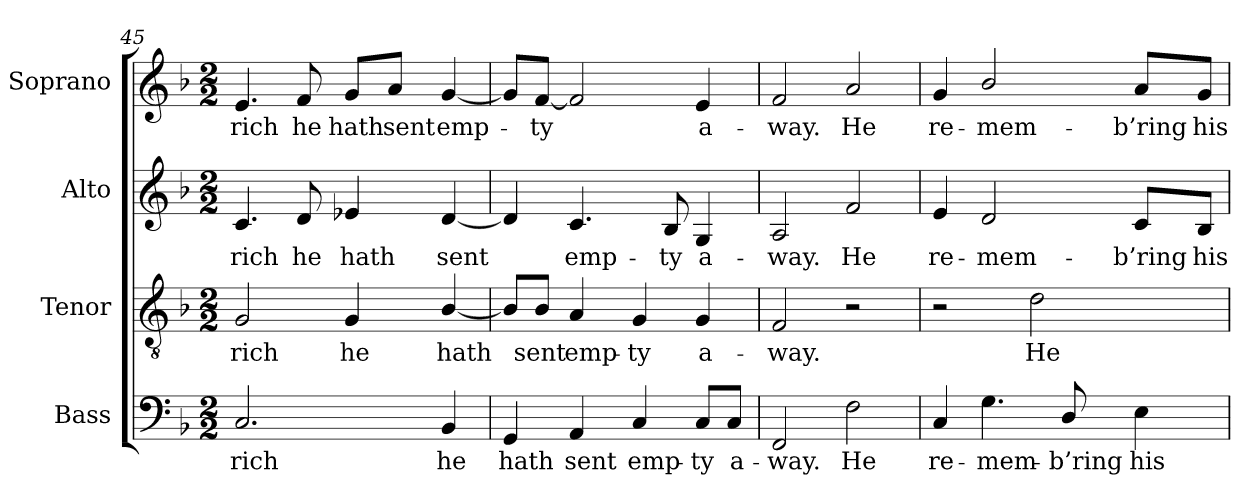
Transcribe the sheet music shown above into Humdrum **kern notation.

**kern	**text	**kern	**text	**kern	**text	**kern	**text
*part4	*part4	*part3	*part3	*part2	*part2	*part1	*part1
*staff4	*staff4	*staff3	*staff3	*staff2	*staff2	*staff1	*staff1
*I"Bass	*	*I"Tenor	*	*I"Alto	*	*I"Soprano	*
*I'B.	*	*I'T.	*	*I'A.	*	*I'S.	*
*clefF4	*	*clefGv2	*	*clefG2	*	*clefG2	*
*	*	*ITrd7c12	*	*	*	*	*
*k[b-]	*	*k[b-]	*	*k[b-]	*	*k[b-]	*
*F:	*	*F:	*	*F:	*	*F:	*
*M2/2	*	*M2/2	*	*M2/2	*	*M2/2	*
=45	=45	=45	=45	=45	=45	=45	=45
!	!LO:LY:b:color=#000000	!	!	!	!	!	!
!	!	!	!LO:LY:b:color=#000000	!	!	!	!
!	!	!	!	!	!LO:LY:b:color=#000000	!	!
!	!	!	!	!	!	!	!LO:LY:b:color=#000000
2.Ci/	rich	2GGi/	rich	4.ci/	rich	4.ei/	rich
!	!	!	!	!	!LO:LY:b:color=#000000	!	!
!	!	!	!	!	!	!	!LO:LY:b:color=#000000
.	.	.	.	8di/	he	8fi/	he
!	!	!	!LO:LY:b:color=#000000	!	!	!	!
!	!	!	!	!	!LO:LY:b:color=#000000	!	!
!	!	!	!	!	!	!	!LO:LY:b:color=#000000
.	.	4GGi/	he	4e-Xi/	hath	8gi/L	hath
!	!	!	!	!	!	!	!LO:LY:b:color=#000000
.	.	.	.	.	.	8ai/J	sent
!	!LO:LY:b:color=#000000	!	!	!	!	!	!
!	!	!	!LO:LY:b:color=#000000	!	!	!	!
!	!	!	!	!	!LO:LY:b:color=#000000	!	!
!	!	!	!	!	!	!	!LO:LY:b:color=#000000
4BB-i/	he	[4BB-i/	hath	[4di/	sent	[4gi/	emp-
=46	=46	=46	=46	=46	=46	=46	=46
!	!LO:LY:b:color=#000000	!	!	!	!	!	!
4GGi/	hath	8BB-i/L]	.	4di/]	.	8gi/L]	.
!	!	!	!LO:LY:b:color=#000000	!	!	!	!
!	!	!	!	!	!	!	!LO:LY:b:color=#000000
.	.	8BB-i/J	sent	.	.	[8fi/J	-ty
!	!LO:LY:b:color=#000000	!	!	!	!	!	!
!	!	!	!LO:LY:b:color=#000000	!	!	!	!
!	!	!	!	!	!LO:LY:b:color=#000000	!	!
4AAi/	sent	4AAi/	emp-	4.ci/	emp-	2fi/]	.
!	!LO:LY:b:color=#000000	!	!	!	!	!	!
!	!	!	!LO:LY:b:color=#000000	!	!	!	!
4Ci/	emp-	4GGi/	-ty	.	.	.	.
!	!	!	!	!	!LO:LY:b:color=#000000	!	!
.	.	.	.	8B-i/	-ty	.	.
!	!LO:LY:b:color=#000000	!	!	!	!	!	!
!	!	!	!LO:LY:b:color=#000000	!	!	!	!
!	!	!	!	!	!LO:LY:b:color=#000000	!	!
!	!	!	!	!	!	!	!LO:LY:b:color=#000000
8Ci/L	-ty	4GGi/	a-	4Gi/	a-	4ei/	a-
!	!LO:LY:b:color=#000000	!	!	!	!	!	!
8Ci/J	a-	.	.	.	.	.	.
=47	=47	=47	=47	=47	=47	=47	=47
!	!LO:LY:b:color=#000000	!	!	!	!	!	!
!	!	!	!LO:LY:b:color=#000000	!	!	!	!
!	!	!	!	!	!LO:LY:b:color=#000000	!	!
!	!	!	!	!	!	!	!LO:LY:b:color=#000000
2FFi/	-way.	2FFi/	-way.	2Ai/	-way.	2fi/	-way.
!	!LO:LY:b:color=#000000	!	!	!	!	!	!
!	!	!	!	!	!LO:LY:b:color=#000000	!	!
!	!	!	!	!	!	!	!LO:LY:b:color=#000000
2Fi\	He	2r	.	2fi/	He	2ai/	He
=48	=48	=48	=48	=48	=48	=48	=48
!	!LO:LY:b:color=#000000	!	!	!	!	!	!
!	!	!	!	!	!LO:LY:b:color=#000000	!	!
!	!	!	!	!	!	!	!LO:LY:b:color=#000000
4Ci/	re-	2r	.	4ei/	re-	4gi/	re-
!	!LO:LY:b:color=#000000	!	!	!	!	!	!
!	!	!	!	!	!LO:LY:b:color=#000000	!	!
!	!	!	!	!	!	!	!LO:LY:b:color=#000000
4.Gi\	-mem-	.	.	2di/	-mem-	2b-i/	-mem-
!	!	!	!LO:LY:b:color=#000000	!	!	!	!
.	.	2Di\	He	.	.	.	.
!	!LO:LY:b:color=#000000	!	!	!	!	!	!
8Di/	-b’ring	.	.	.	.	.	.
!	!LO:LY:b:color=#000000	!	!	!	!	!	!
!	!	!	!	!	!LO:LY:b:color=#000000	!	!
!	!	!	!	!	!	!	!LO:LY:b:color=#000000
4Ei\	his	.	.	8ci/L	-b’ring	8ai/L	-b’ring
!	!	!	!	!	!LO:LY:b:color=#000000	!	!
!	!	!	!	!	!	!	!LO:LY:b:color=#000000
.	.	.	.	8B-i/J	his	8gi/J	his
=	=	=	=	=	=	=	=
*-	*-	*-	*-	*-	*-	*-	*-
